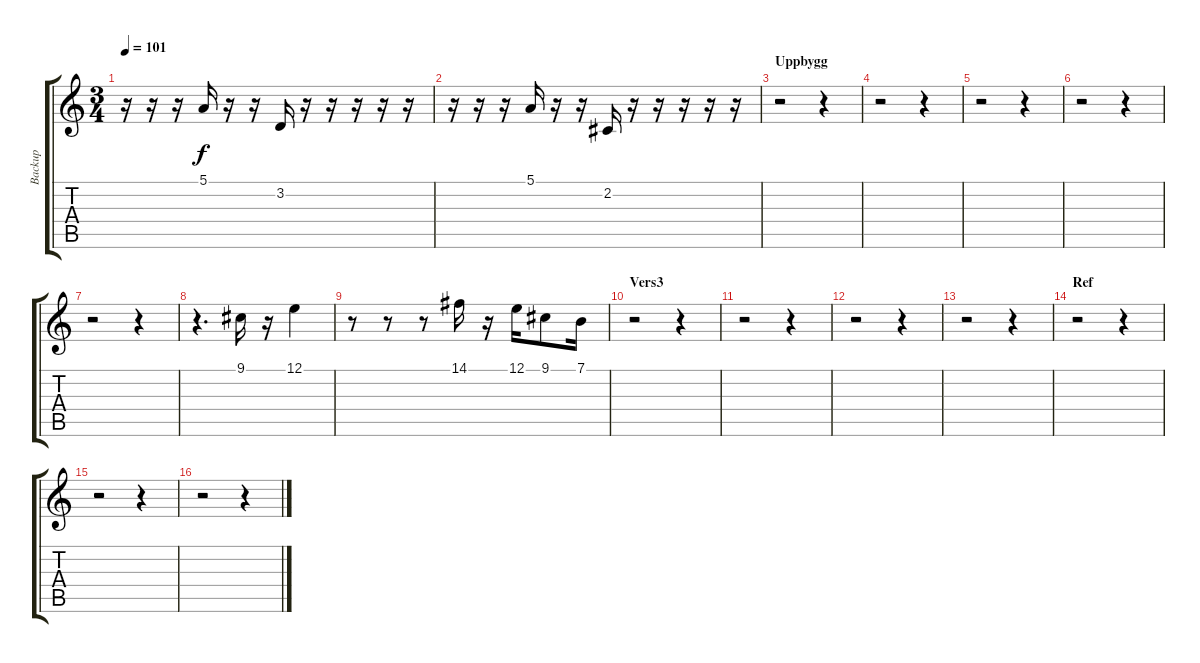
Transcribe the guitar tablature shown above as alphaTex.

\track ("Backup" "Backup") {instrument clarinet}
\staff {score tabs}
\tuning (E4 B3 G3 D3 A2 E2) {hide}
\ts (3 4)
\tempo 101
\clef g2
\ks c
r.16{dy f} r.16 r.16 5.1.16 r.16 r.16 3.2.16 r.16 r.16 r.16 r.16 r.16 |
r.16 r.16 r.16 5.1.16 r.16 r.16 2.2.16 r.16 r.16 r.16 r.16 r.16 |
\section ("" "Uppbygg")
r.2 r.4 |
r.2 r.4 |
r.2 r.4 |
r.2 r.4 |
r.2 r.4 |
r.4{d} 9.1.16 r.16 12.1.4 |
r.8 r.8 r.8 14.1.16 r.16 12.1.16 9.1.8 7.1.16 |
\section ("" "Vers3")
r.2 r.4 |
r.2 r.4 |
r.2 r.4 |
r.2 r.4 |
\section ("" "Ref")
r.2 r.4 |
r.2 r.4 |
r.2 r.4
